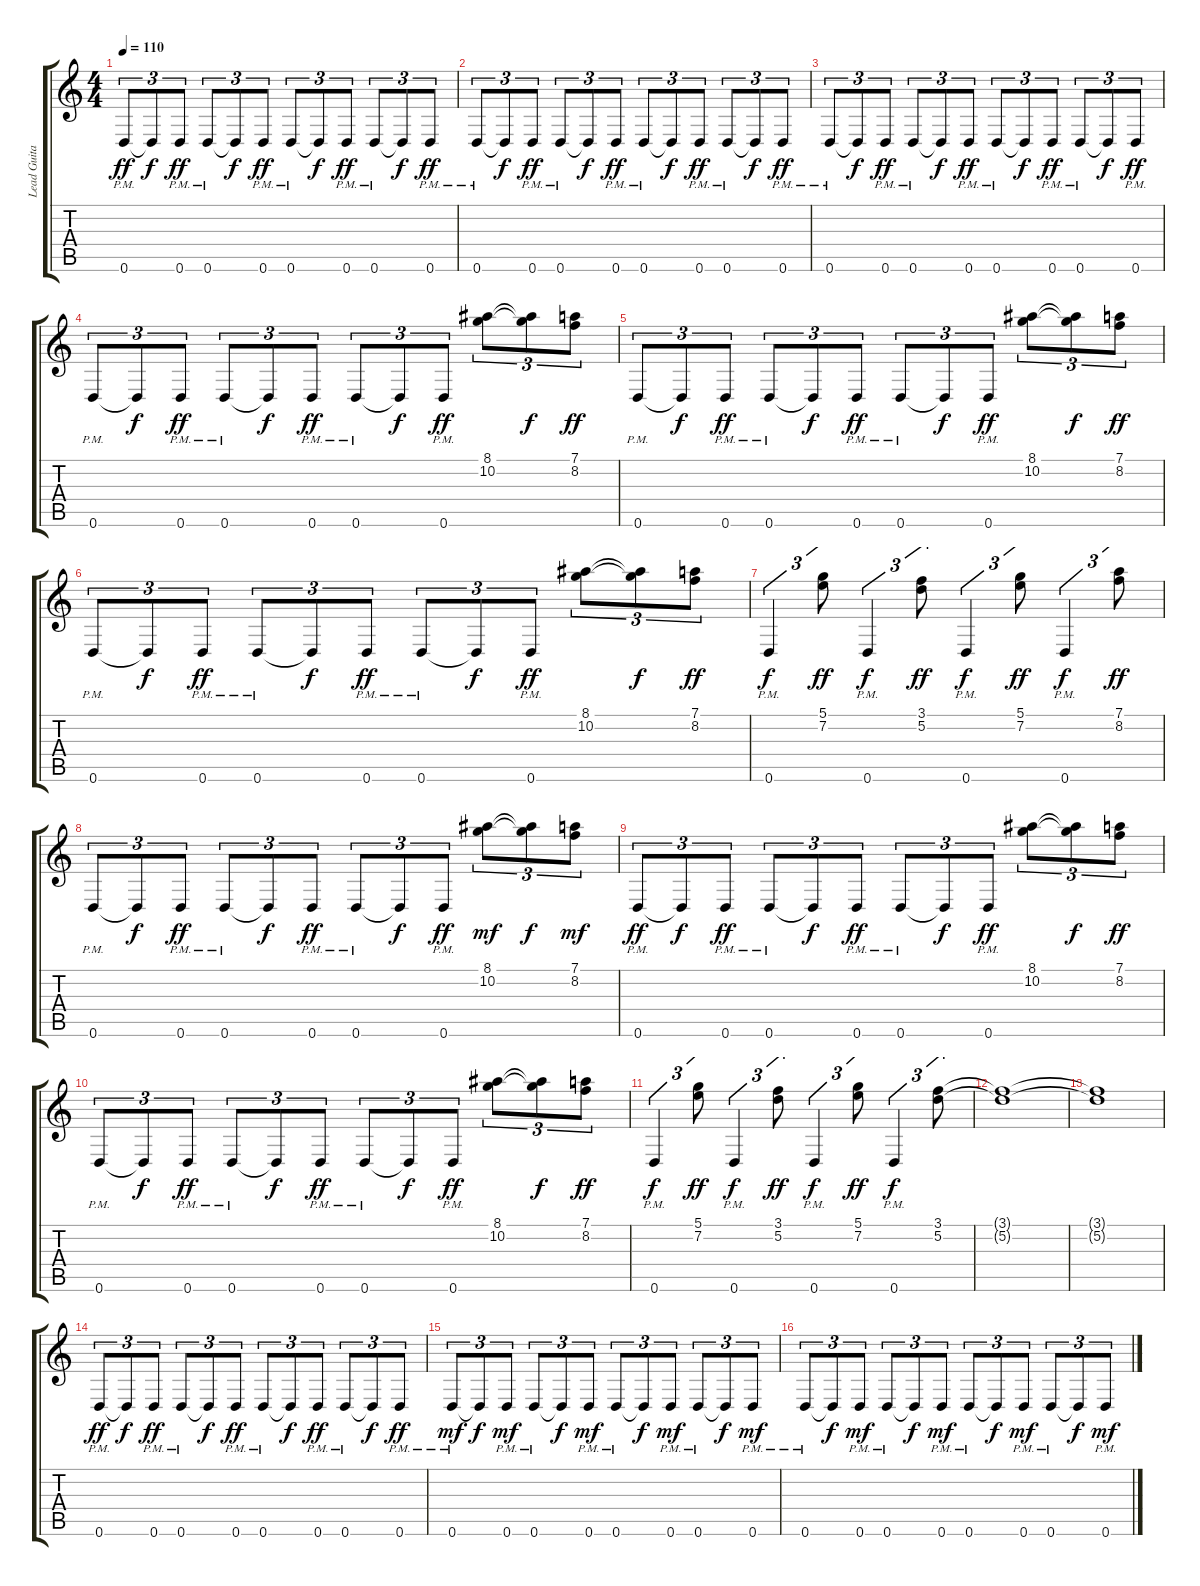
\track ("Lead Guitar" "Lead Guita") {instrument distortionguitar}
\staff {score tabs}
\tuning (D4 A3 F3 C3 G2 D2) {hide}
\ts (4 4)
\tempo 110
\clef g2
\ks c
0.6{pm}.8{tu (3 2) dy ff} 0.6{t}.8{tu (3 2) dy f} 0.6{pm}.8{tu (3 2) dy ff} 0.6{pm}.8{tu (3 2)} 0.6{t}.8{tu (3 2) dy f} 0.6{pm}.8{tu (3 2) dy ff} 0.6{pm}.8{tu (3 2)} 0.6{t}.8{tu (3 2) dy f} 0.6{pm}.8{tu (3 2) dy ff} 0.6{pm}.8{tu (3 2)} 0.6{t}.8{tu (3 2) dy f} 0.6{pm}.8{tu (3 2) dy ff} |
0.6{pm}.8{tu (3 2)} 0.6{t}.8{tu (3 2) dy f} 0.6{pm}.8{tu (3 2) dy ff} 0.6{pm}.8{tu (3 2)} 0.6{t}.8{tu (3 2) dy f} 0.6{pm}.8{tu (3 2) dy ff} 0.6{pm}.8{tu (3 2)} 0.6{t}.8{tu (3 2) dy f} 0.6{pm}.8{tu (3 2) dy ff} 0.6{pm}.8{tu (3 2)} 0.6{t}.8{tu (3 2) dy f} 0.6{pm}.8{tu (3 2) dy ff} |
0.6{pm}.8{tu (3 2)} 0.6{t}.8{tu (3 2) dy f} 0.6{pm}.8{tu (3 2) dy ff} 0.6{pm}.8{tu (3 2)} 0.6{t}.8{tu (3 2) dy f} 0.6{pm}.8{tu (3 2) dy ff} 0.6{pm}.8{tu (3 2)} 0.6{t}.8{tu (3 2) dy f} 0.6{pm}.8{tu (3 2) dy ff} 0.6{pm}.8{tu (3 2)} 0.6{t}.8{tu (3 2) dy f} 0.6{pm}.8{tu (3 2) dy ff} |
0.6{pm}.8{tu (3 2)} 0.6{t}.8{tu (3 2) dy f} 0.6{pm}.8{tu (3 2) dy ff} 0.6{pm}.8{tu (3 2)} 0.6{t}.8{tu (3 2) dy f} 0.6{pm}.8{tu (3 2) dy ff} 0.6{pm}.8{tu (3 2)} 0.6{t}.8{tu (3 2) dy f} 0.6{pm}.8{tu (3 2) dy ff} (8.1 10.2).8{tu (3 2)} (8.1{t} 10.2{t}).8{tu (3 2) dy f} (7.1 8.2).8{tu (3 2) dy ff} |
0.6{pm}.8{tu (3 2)} 0.6{t}.8{tu (3 2) dy f} 0.6{pm}.8{tu (3 2) dy ff} 0.6{pm}.8{tu (3 2)} 0.6{t}.8{tu (3 2) dy f} 0.6{pm}.8{tu (3 2) dy ff} 0.6{pm}.8{tu (3 2)} 0.6{t}.8{tu (3 2) dy f} 0.6{pm}.8{tu (3 2) dy ff} (8.1 10.2).8{tu (3 2)} (8.1{t} 10.2{t}).8{tu (3 2) dy f} (7.1 8.2).8{tu (3 2) dy ff} |
0.6{pm}.8{tu (3 2)} 0.6{t}.8{tu (3 2) dy f} 0.6{pm}.8{tu (3 2) dy ff} 0.6{pm}.8{tu (3 2)} 0.6{t}.8{tu (3 2) dy f} 0.6{pm}.8{tu (3 2) dy ff} 0.6{pm}.8{tu (3 2)} 0.6{t}.8{tu (3 2) dy f} 0.6{pm}.8{tu (3 2) dy ff} (8.1 10.2).8{tu (3 2)} (8.1{t} 10.2{t}).8{tu (3 2) dy f} (7.1 8.2).8{tu (3 2) dy ff} |
0.6{pm}.4{tu (3 2) dy f} (5.1 7.2).8{tu (3 2) dy ff} 0.6{pm}.4{tu (3 2) dy f} (3.1 5.2).8{tu (3 2) dy ff} 0.6{pm}.4{tu (3 2) dy f} (5.1 7.2).8{tu (3 2) dy ff} 0.6{pm}.4{tu (3 2) dy f} (7.1 8.2).8{tu (3 2) dy ff} |
0.6{pm}.8{tu (3 2)} 0.6{t}.8{tu (3 2) dy f} 0.6{pm}.8{tu (3 2) dy ff} 0.6{pm}.8{tu (3 2)} 0.6{t}.8{tu (3 2) dy f} 0.6{pm}.8{tu (3 2) dy ff} 0.6{pm}.8{tu (3 2)} 0.6{t}.8{tu (3 2) dy f} 0.6{pm}.8{tu (3 2) dy ff} (8.1 10.2).8{tu (3 2) dy mf} (8.1{t} 10.2{t}).8{tu (3 2) dy f} (7.1 8.2).8{tu (3 2) dy mf} |
0.6{pm}.8{tu (3 2) dy ff} 0.6{t}.8{tu (3 2) dy f} 0.6{pm}.8{tu (3 2) dy ff} 0.6{pm}.8{tu (3 2)} 0.6{t}.8{tu (3 2) dy f} 0.6{pm}.8{tu (3 2) dy ff} 0.6{pm}.8{tu (3 2)} 0.6{t}.8{tu (3 2) dy f} 0.6{pm}.8{tu (3 2) dy ff} (8.1 10.2).8{tu (3 2)} (8.1{t} 10.2{t}).8{tu (3 2) dy f} (7.1 8.2).8{tu (3 2) dy ff} |
0.6{pm}.8{tu (3 2)} 0.6{t}.8{tu (3 2) dy f} 0.6{pm}.8{tu (3 2) dy ff} 0.6{pm}.8{tu (3 2)} 0.6{t}.8{tu (3 2) dy f} 0.6{pm}.8{tu (3 2) dy ff} 0.6{pm}.8{tu (3 2)} 0.6{t}.8{tu (3 2) dy f} 0.6{pm}.8{tu (3 2) dy ff} (8.1 10.2).8{tu (3 2)} (8.1{t} 10.2{t}).8{tu (3 2) dy f} (7.1 8.2).8{tu (3 2) dy ff} |
0.6{pm}.4{tu (3 2) dy f} (5.1 7.2).8{tu (3 2) dy ff} 0.6{pm}.4{tu (3 2) dy f} (3.1 5.2).8{tu (3 2) dy ff} 0.6{pm}.4{tu (3 2) dy f} (5.1 7.2).8{tu (3 2) dy ff} 0.6{pm}.4{tu (3 2) dy f} (3.1 5.2).8{tu (3 2) volume 3} |
(3.1{t} 5.2{t}).1 |
(3.1{t} 5.2{t}).1 |
0.6{pm}.8{tu (3 2) dy ff volume 14} 0.6{t}.8{tu (3 2) dy f} 0.6{pm}.8{tu (3 2) dy ff} 0.6{pm}.8{tu (3 2)} 0.6{t}.8{tu (3 2) dy f} 0.6{pm}.8{tu (3 2) dy ff} 0.6{pm}.8{tu (3 2)} 0.6{t}.8{tu (3 2) dy f} 0.6{pm}.8{tu (3 2) dy ff} 0.6{pm}.8{tu (3 2)} 0.6{t}.8{tu (3 2) dy f} 0.6{pm}.8{tu (3 2) dy ff} |
0.6{pm}.8{tu (3 2) dy mf} 0.6{t}.8{tu (3 2) dy f} 0.6{pm}.8{tu (3 2) dy mf} 0.6{pm}.8{tu (3 2)} 0.6{t}.8{tu (3 2) dy f} 0.6{pm}.8{tu (3 2) dy mf} 0.6{pm}.8{tu (3 2)} 0.6{t}.8{tu (3 2) dy f} 0.6{pm}.8{tu (3 2) dy mf} 0.6{pm}.8{tu (3 2)} 0.6{t}.8{tu (3 2) dy f} 0.6{pm}.8{tu (3 2) dy mf} |
0.6{pm}.8{tu (3 2)} 0.6{t}.8{tu (3 2) dy f} 0.6{pm}.8{tu (3 2) dy mf} 0.6{pm}.8{tu (3 2)} 0.6{t}.8{tu (3 2) dy f} 0.6{pm}.8{tu (3 2) dy mf} 0.6{pm}.8{tu (3 2)} 0.6{t}.8{tu (3 2) dy f} 0.6{pm}.8{tu (3 2) dy mf} 0.6{pm}.8{tu (3 2)} 0.6{t}.8{tu (3 2) dy f} 0.6{pm}.8{tu (3 2) dy mf}
